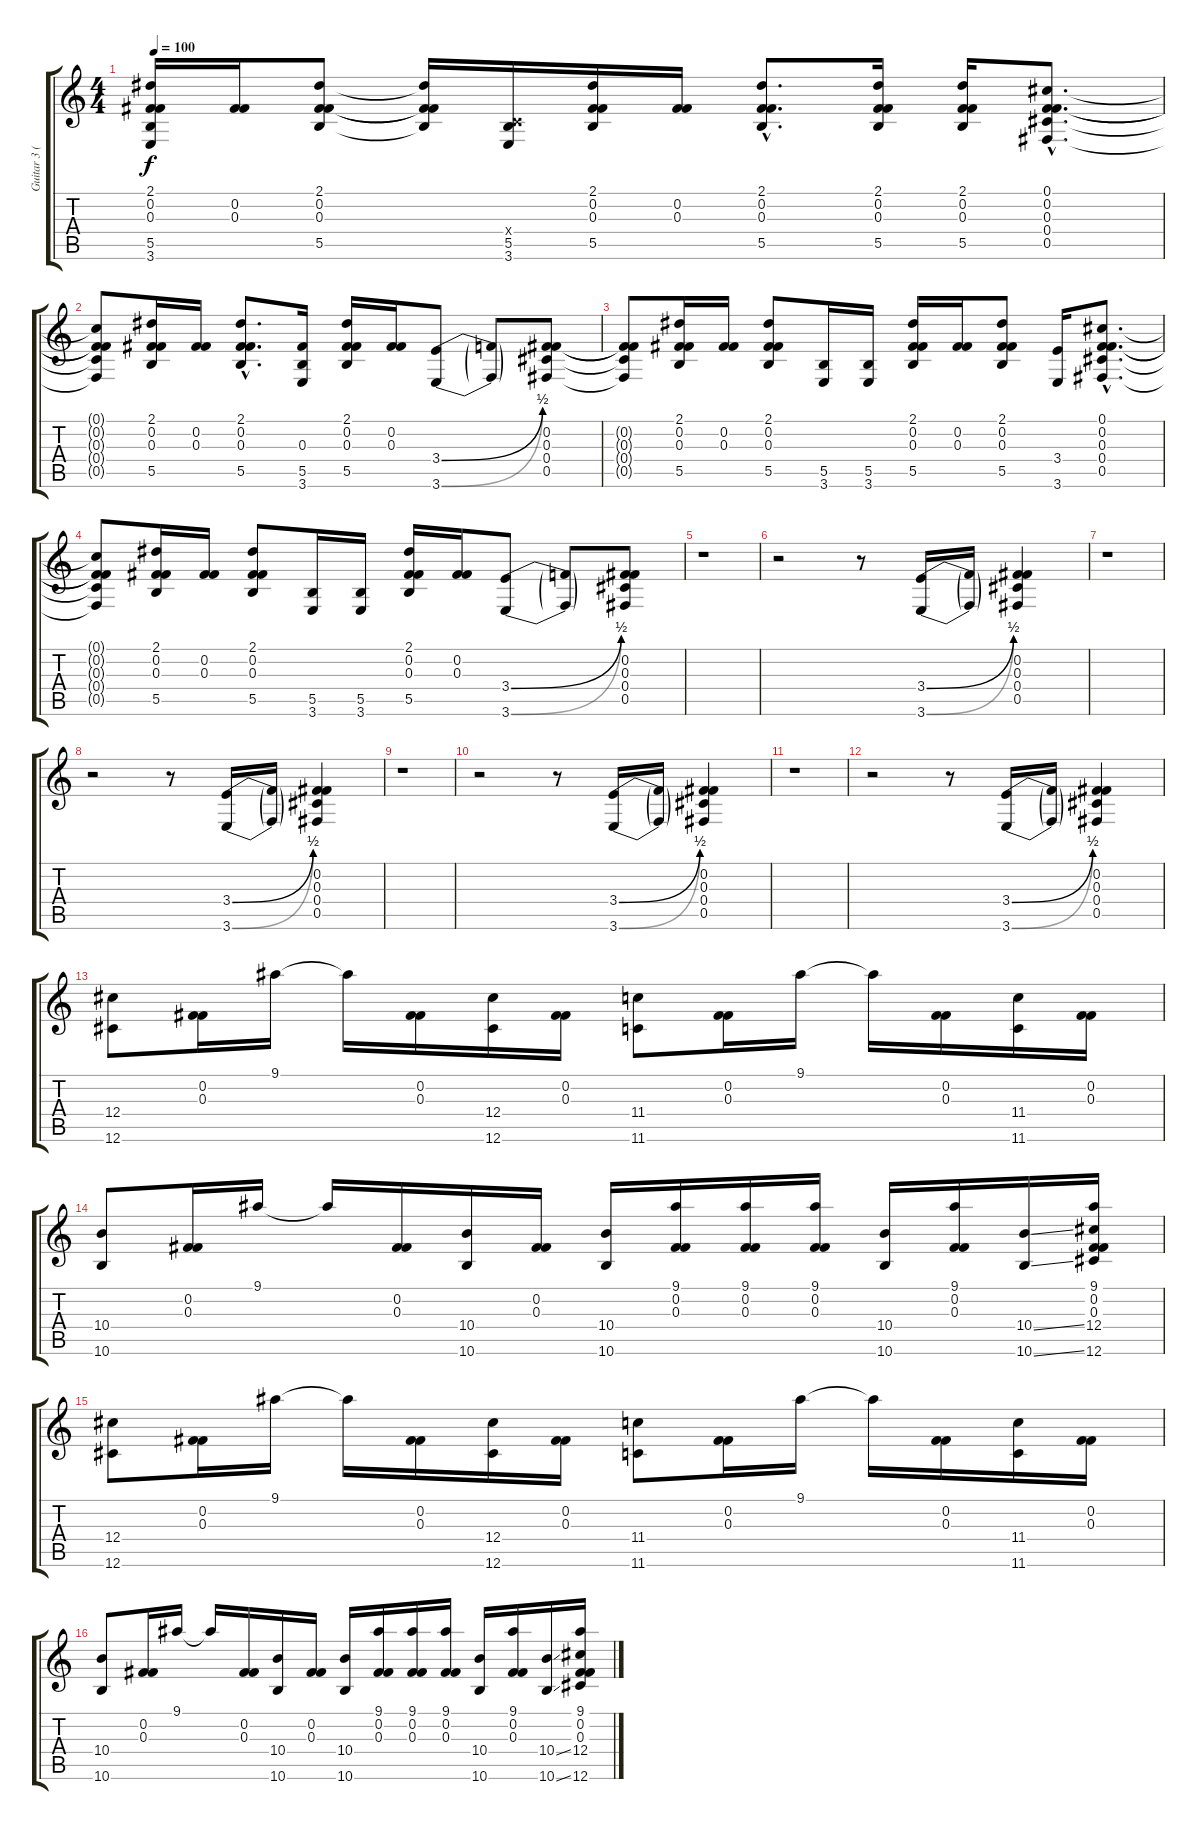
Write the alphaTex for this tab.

\track ("Guitar 3 (distortion)" "Guitar 3 (") {instrument distortionguitar}
\staff {score tabs}
\tuning (Db4 Gb3 Gb3 Db3 Gb2 Db2) {hide}
\ts (4 4)
\tempo 100
\clef g2
\ks c
(2.1 0.2 0.3 5.5 3.6).16{dy f} (0.2 0.3).16 (2.1 0.2 0.3 5.5).8 (2.1{t} 0.2{t} 0.3{t} 5.5{t}).16 (-1.4{x} 5.5 3.6).16 (2.1 0.2 0.3 5.5).16 (0.2 0.3).16 (2.1{hac} 0.2{hac} 0.3{hac} 5.5{hac}).8{d} (2.1 0.2 0.3 5.5).16 (2.1 0.2 0.3 5.5).16 (0.1{hac} 0.2{hac} 0.3{hac} 0.4{hac} 0.5{hac}).8{d} |
(0.1{t} 0.2{t} 0.3{t} 0.4{t} 0.5{t}).8 (2.1 0.2 0.3 5.5).16 (0.2 0.3).16 (2.1{hac} 0.2{hac} 0.3{hac} 5.5{hac}).8{d} (0.3 5.5 3.6).16 (2.1 0.2 0.3 5.5).16 (0.2 0.3).16 (3.4{be (bend 0 0 60 2)} 3.6{be (bend 0 0 60 2)}).8 (3.4{t} 3.6{t}).8 (0.2 0.3 0.4 0.5).8 |
(0.2{t} 0.3{t} 0.4{t} 0.5{t}).8 (2.1 0.2 0.3 5.5).16 (0.2 0.3).16 (2.1 0.2 0.3 5.5).8 (5.5 3.6).16 (5.5 3.6).16 (2.1 0.2 0.3 5.5).16 (0.2 0.3).16 (2.1 0.2 0.3 5.5).8 (3.4 3.6).16 (0.1{hac} 0.2{hac} 0.3{hac} 0.4{hac} 0.5{hac}).8{d} |
(0.1{t} 0.2{t} 0.3{t} 0.4{t} 0.5{t}).8 (2.1 0.2 0.3 5.5).16 (0.2 0.3).16 (2.1 0.2 0.3 5.5).8 (5.5 3.6).16 (5.5 3.6).16 (2.1 0.2 0.3 5.5).16 (0.2 0.3).16 (3.4{be (bend 0 0 60 2)} 3.6{be (bend 0 0 60 2)}).8 (3.4{t} 3.6{t}).8 (0.2 0.3 0.4 0.5).8 |
r.1 |
r.2 r.8 (3.4{be (bend 0 0 60 2)} 3.6{be (bend 0 0 60 2)}).16 (3.4{t} 3.6{t}).16 (0.2 0.3 0.4 0.5).4 |
r.1 |
r.2 r.8 (3.4{be (bend 0 0 60 2)} 3.6{be (bend 0 0 60 2)}).16 (3.4{t} 3.6{t}).16 (0.2 0.3 0.4 0.5).4 |
r.1 |
r.2 r.8 (3.4{be (bend 0 0 60 2)} 3.6{be (bend 0 0 60 2)}).16 (3.4{t} 3.6{t}).16 (0.2 0.3 0.4 0.5).4 |
r.1 |
r.2 r.8 (3.4{be (bend 0 0 60 2)} 3.6{be (bend 0 0 60 2)}).16 (3.4{t} 3.6{t}).16 (0.2 0.3 0.4 0.5).4 |
(12.4 12.6).8 (0.2 0.3).16 9.1.16 9.1{t}.16 (0.2 0.3).16 (12.4 12.6).16 (0.2 0.3).16 (11.4 11.6).8 (0.2 0.3).16 9.1.16 9.1{t}.16 (0.2 0.3).16 (11.4 11.6).16 (0.2 0.3).16 |
(10.4 10.6).8 (0.2 0.3).16 9.1.16 9.1{t}.16 (0.2 0.3).16 (10.4 10.6).16 (0.2 0.3).16 (10.4 10.6).16 (9.1 0.2 0.3).16 (9.1 0.2 0.3).16 (9.1 0.2 0.3).16 (10.4 10.6).16 (9.1 0.2 0.3).16 (10.4{ss} 10.6{ss}).16 (9.1 0.2 0.3 12.4 12.6).16 |
(12.4 12.6).8 (0.2 0.3).16 9.1.16 9.1{t}.16 (0.2 0.3).16 (12.4 12.6).16 (0.2 0.3).16 (11.4 11.6).8 (0.2 0.3).16 9.1.16 9.1{t}.16 (0.2 0.3).16 (11.4 11.6).16 (0.2 0.3).16 |
(10.4 10.6).8 (0.2 0.3).16 9.1.16 9.1{t}.16 (0.2 0.3).16 (10.4 10.6).16 (0.2 0.3).16 (10.4 10.6).16 (9.1 0.2 0.3).16 (9.1 0.2 0.3).16 (9.1 0.2 0.3).16 (10.4 10.6).16 (9.1 0.2 0.3).16 (10.4{ss} 10.6{ss}).16 (9.1 0.2 0.3 12.4 12.6).16
